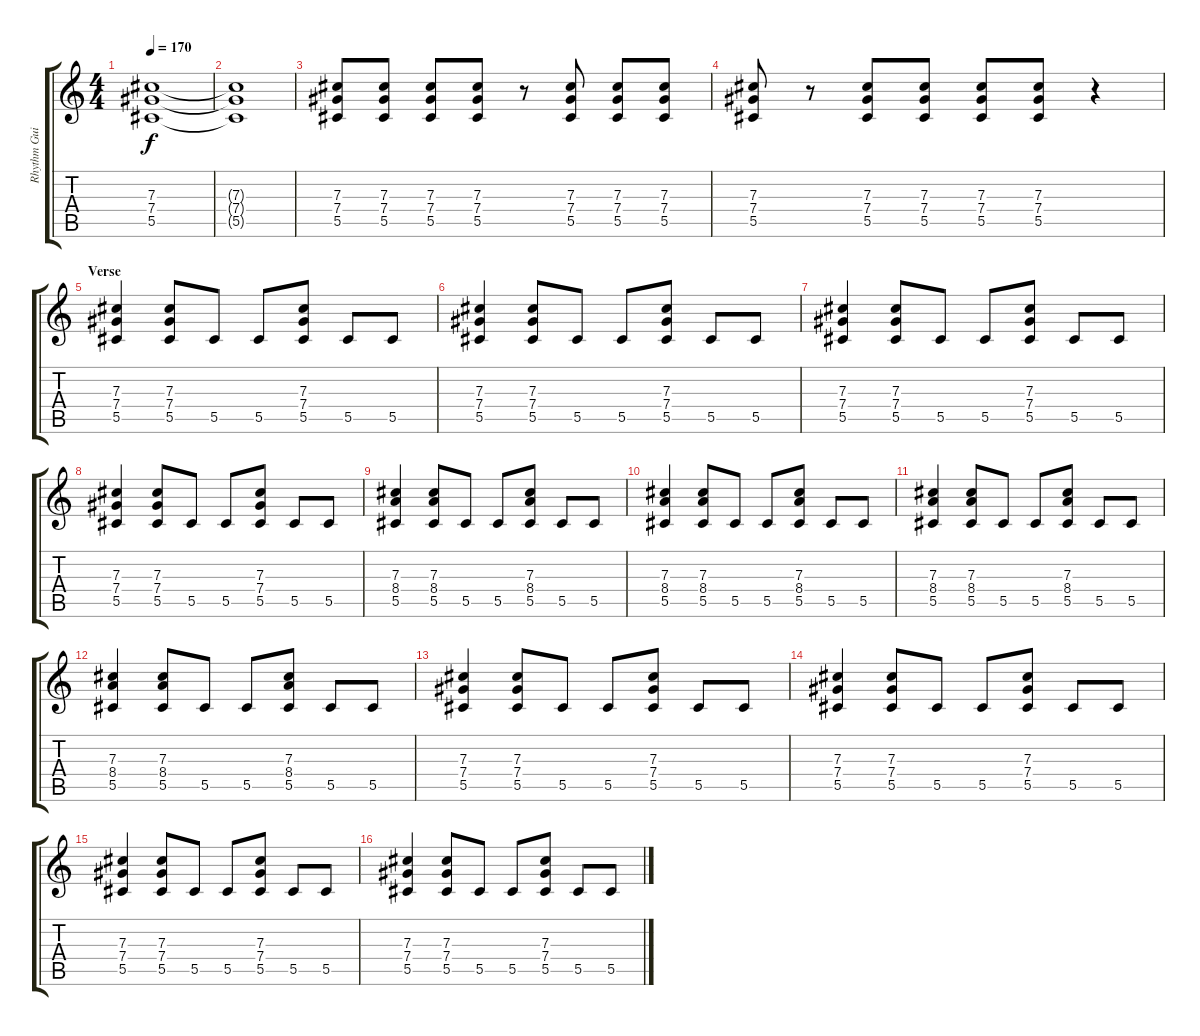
\track ("Rhythm Guitar" "Rhythm Gui") {instrument distortionguitar}
\staff {score tabs}
\tuning (Eb4 Bb3 Gb3 Db3 Ab2 Eb2) {hide}
\ts (4 4)
\tempo 170
\clef g2
\ks c
(7.3 7.4 5.5).1{dy f} |
(7.3{t} 7.4{t} 5.5{t}).1 |
(7.3 7.4 5.5).8 (7.3 7.4 5.5).8 (7.3 7.4 5.5).8 (7.3 7.4 5.5).8 r.8 (7.3 7.4 5.5).8 (7.3 7.4 5.5).8 (7.3 7.4 5.5).8 |
(7.3 7.4 5.5).8 r.8 (7.3 7.4 5.5).8 (7.3 7.4 5.5).8 (7.3 7.4 5.5).8 (7.3 7.4 5.5).8 r.4 |
\section ("" "Verse")
(7.3 7.4 5.5).4{volume 16 balance 8} (7.3 7.4 5.5).8 5.5.8 5.5.8 (7.3 7.4 5.5).8 5.5.8 5.5.8 |
(7.3 7.4 5.5).4 (7.3 7.4 5.5).8 5.5.8 5.5.8 (7.3 7.4 5.5).8 5.5.8 5.5.8 |
(7.3 7.4 5.5).4 (7.3 7.4 5.5).8 5.5.8 5.5.8 (7.3 7.4 5.5).8 5.5.8 5.5.8 |
(7.3 7.4 5.5).4 (7.3 7.4 5.5).8 5.5.8 5.5.8 (7.3 7.4 5.5).8 5.5.8 5.5.8 |
(7.3 8.4 5.5).4 (7.3 8.4 5.5).8 5.5.8 5.5.8 (7.3 8.4 5.5).8 5.5.8 5.5.8 |
(7.3 8.4 5.5).4 (7.3 8.4 5.5).8 5.5.8 5.5.8 (7.3 8.4 5.5).8 5.5.8 5.5.8 |
(7.3 8.4 5.5).4 (7.3 8.4 5.5).8 5.5.8 5.5.8 (7.3 8.4 5.5).8 5.5.8 5.5.8 |
(7.3 8.4 5.5).4 (7.3 8.4 5.5).8 5.5.8 5.5.8 (7.3 8.4 5.5).8 5.5.8 5.5.8 |
(7.3 7.4 5.5).4 (7.3 7.4 5.5).8 5.5.8 5.5.8 (7.3 7.4 5.5).8 5.5.8 5.5.8 |
(7.3 7.4 5.5).4 (7.3 7.4 5.5).8 5.5.8 5.5.8 (7.3 7.4 5.5).8 5.5.8 5.5.8 |
(7.3 7.4 5.5).4 (7.3 7.4 5.5).8 5.5.8 5.5.8 (7.3 7.4 5.5).8 5.5.8 5.5.8 |
(7.3 7.4 5.5).4 (7.3 7.4 5.5).8 5.5.8 5.5.8 (7.3 7.4 5.5).8 5.5.8 5.5.8
